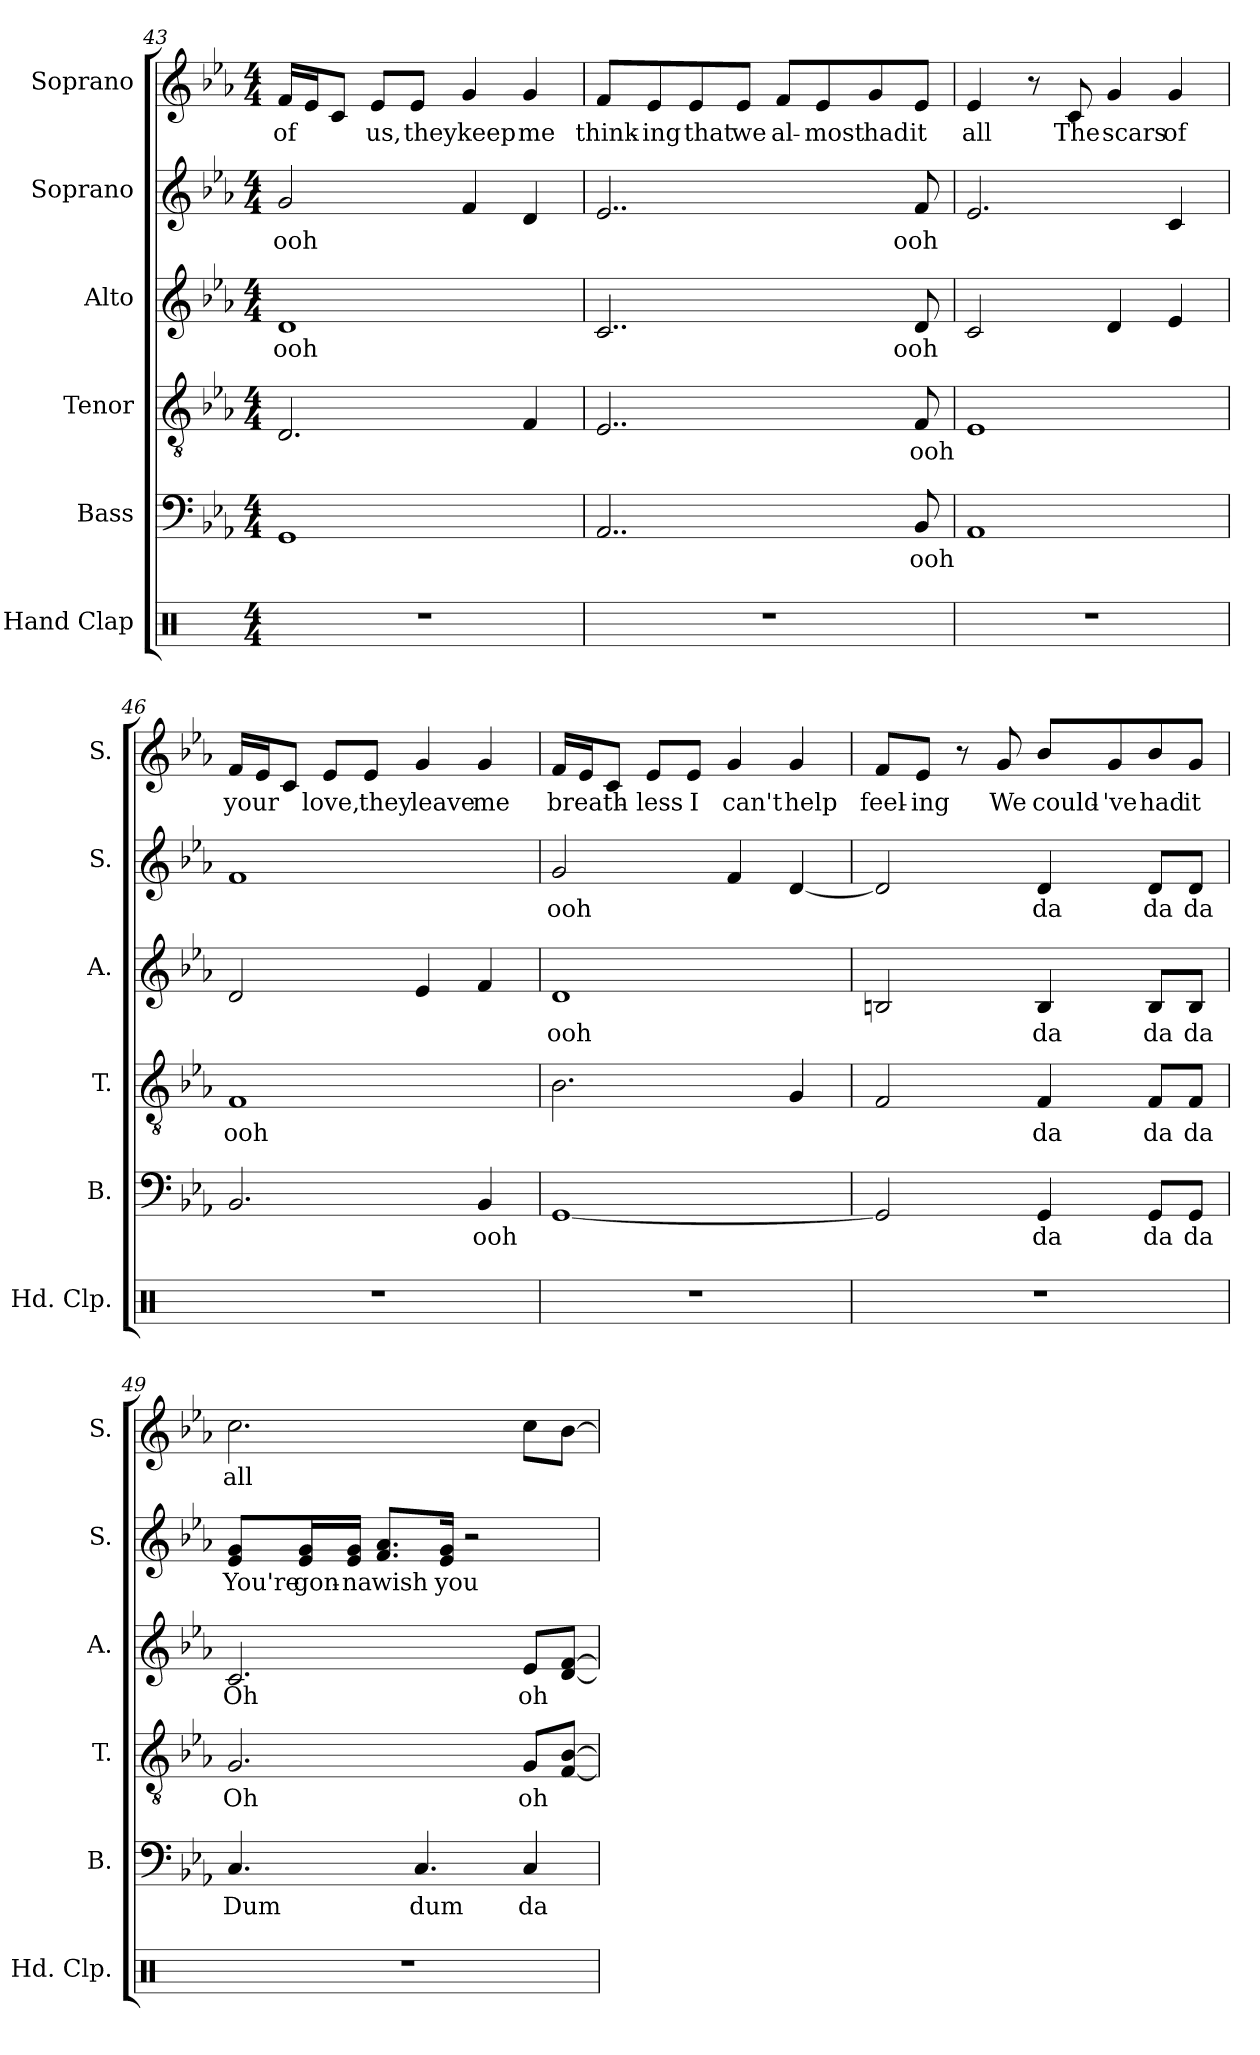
**kern	**kern	**text	**kern	**text	**kern	**text	**kern	**text	**kern	**text
*part6	*part5	*part5	*part4	*part4	*part3	*part3	*part2	*part2	*part1	*part1
*staff6	*staff5	*staff5	*staff4	*staff4	*staff3	*staff3	*staff2	*staff2	*staff1	*staff1
*I"Hand Clap	*I"Bass	*	*I"Tenor	*	*I"Alto	*	*I"Soprano	*	*I"Soprano	*
*I'Hd. Clp.	*I'B.	*	*I'T.	*	*I'A.	*	*I'S.	*	*I'S.	*
*clefX	*clefF4	*	*clefGv2	*	*clefG2	*	*clefG2	*	*clefG2	*
*k[]	*k[b-e-a-]	*	*k[b-e-a-]	*	*k[b-e-a-]	*	*k[b-e-a-]	*	*k[b-e-a-]	*
*M4/4	*M4/4	*	*M4/4	*	*M4/4	*	*M4/4	*	*M4/4	*
=43	=43	=43	=43	=43	=43	=43	=43	=43	=43	=43
!	!	!	!	!	!	!LO:LY:b	!	!LO:LY:b	!	!LO:LY:b
1r	1GG	.	2.D/	.	1d	ooh	2g/	ooh	16f/LL	of
.	.	.	.	.	.	.	.	.	16e-/J	.
.	.	.	.	.	.	.	.	.	8c/J	.
!	!	!	!	!	!	!	!	!	!	!LO:LY:b
.	.	.	.	.	.	.	.	.	8e-/L	us,
!	!	!	!	!	!	!	!	!	!	!LO:LY:b
.	.	.	.	.	.	.	.	.	8e-/J	they
!	!	!	!	!	!	!	!	!	!	!LO:LY:b
.	.	.	.	.	.	.	4f/	.	4g/	keep
!	!	!	!	!	!	!	!	!	!	!LO:LY:b
.	.	.	4F/	.	.	.	4d/	.	4g/	me
=44	=44	=44	=44	=44	=44	=44	=44	=44	=44	=44
!	!	!	!	!	!	!	!	!	!	!LO:LY:b
1r	2..AA-/	.	2..E-/	.	2..c/	.	2..e-/	.	8f/L	think-
!	!	!	!	!	!	!	!	!	!	!LO:LY:b
.	.	.	.	.	.	.	.	.	8e-/	-ing
!	!	!	!	!	!	!	!	!	!	!LO:LY:b
.	.	.	.	.	.	.	.	.	8e-/	that
!	!	!	!	!	!	!	!	!	!	!LO:LY:b
.	.	.	.	.	.	.	.	.	8e-/J	we
!	!	!	!	!	!	!	!	!	!	!LO:LY:b
.	.	.	.	.	.	.	.	.	8f/L	al-
!	!	!	!	!	!	!	!	!	!	!LO:LY:b
.	.	.	.	.	.	.	.	.	8e-/	-most
!	!	!	!	!	!	!	!	!	!	!LO:LY:b
.	.	.	.	.	.	.	.	.	8g/	had
!	!	!LO:LY:b	!	!LO:LY:b	!	!LO:LY:b	!	!LO:LY:b	!	!LO:LY:b
.	8BB-/	ooh	8F/	ooh	8d/	ooh	8f/	ooh	8e-/J	it
!!LO:PB:g=z
=45	=45	=45	=45	=45	=45	=45	=45	=45	=45	=45
!	!	!	!	!	!	!	!	!	!	!LO:LY:b
1r	1AA-	.	1E-	.	2c/	.	2.e-/	.	4e-/	all
.	.	.	.	.	.	.	.	.	8r	.
!	!	!	!	!	!	!	!	!	!	!LO:LY:b
.	.	.	.	.	.	.	.	.	8c/	The
!	!	!	!	!	!	!	!	!	!	!LO:LY:b
.	.	.	.	.	4d/	.	.	.	4g/	scars
!	!	!	!	!	!	!	!	!	!	!LO:LY:b
.	.	.	.	.	4e-/	.	4c/	.	4g/	of
=46	=46	=46	=46	=46	=46	=46	=46	=46	=46	=46
!	!	!	!	!LO:LY:b	!	!	!	!	!	!LO:LY:b
1r	2.BB-/	.	1F	ooh	2d/	.	1f	.	16f/LL	your
.	.	.	.	.	.	.	.	.	16e-/J	.
.	.	.	.	.	.	.	.	.	8c/J	.
!	!	!	!	!	!	!	!	!	!	!LO:LY:b
.	.	.	.	.	.	.	.	.	8e-/L	love,
!	!	!	!	!	!	!	!	!	!	!LO:LY:b
.	.	.	.	.	.	.	.	.	8e-/J	they
!	!	!	!	!	!	!	!	!	!	!LO:LY:b
.	.	.	.	.	4e-/	.	.	.	4g/	leave
!	!	!LO:LY:b	!	!	!	!	!	!	!	!LO:LY:b
.	4BB-/	ooh	.	.	4f/	.	.	.	4g/	me
=47	=47	=47	=47	=47	=47	=47	=47	=47	=47	=47
!	!	!	!	!	!	!LO:LY:b	!	!LO:LY:b	!	!LO:LY:b
1r	[1GG	.	2.B-\	.	1d	ooh	2g/	ooh	16f/LL	breath-
.	.	.	.	.	.	.	.	.	16e-/J	.
.	.	.	.	.	.	.	.	.	8c/J	.
!	!	!	!	!	!	!	!	!	!	!LO:LY:b
.	.	.	.	.	.	.	.	.	8e-/L	-less
!	!	!	!	!	!	!	!	!	!	!LO:LY:b
.	.	.	.	.	.	.	.	.	8e-/J	I
!	!	!	!	!	!	!	!	!	!	!LO:LY:b
.	.	.	.	.	.	.	4f/	.	4g/	can't
!	!	!	!	!	!	!	!	!	!	!LO:LY:b
.	.	.	4G/	.	.	.	[4d/	.	4g/	help
!!LO:LB:g=z
=48	=48	=48	=48	=48	=48	=48	=48	=48	=48	=48
!	!	!	!	!	!	!	!	!	!	!LO:LY:b
1r	2GG/]	.	2F/	.	2Bn/	.	2d/]	.	8f/L	feel-
!	!	!	!	!	!	!	!	!	!	!LO:LY:b
.	.	.	.	.	.	.	.	.	8e-/J	-ing
.	.	.	.	.	.	.	.	.	8r	.
!	!	!	!	!	!	!	!	!	!	!LO:LY:b
.	.	.	.	.	.	.	.	.	8g/	We
!	!	!LO:LY:b	!	!LO:LY:b	!	!LO:LY:b	!	!LO:LY:b	!	!LO:LY:b
.	4GG/	da	4F/	da	4B/	da	4d/	da	8b-/L	could-
!	!	!	!	!	!	!	!	!	!	!LO:LY:b
.	.	.	.	.	.	.	.	.	8g/	-'ve
!	!	!LO:LY:b	!	!LO:LY:b	!	!LO:LY:b	!	!LO:LY:b	!	!LO:LY:b
.	8GG/L	da	8F/L	da	8B/L	da	8d/L	da	8b-/	had
!	!	!LO:LY:b	!	!LO:LY:b	!	!LO:LY:b	!	!LO:LY:b	!	!LO:LY:b
.	8GG/J	da	8F/J	da	8B/J	da	8d/J	da	8g/J	it
=49	=49	=49	=49	=49	=49	=49	=49	=49	=49	=49
!	!	!LO:LY:b	!	!LO:LY:b	!	!LO:LY:b	!	!LO:LY:b	!	!LO:LY:b
1r	4.C/	Dum	2.G/	Oh	2.c/	Oh	8e-/ 8g/L	You're	2.cc\	all
!	!	!	!	!	!	!	!	!LO:LY:b	!	!
.	.	.	.	.	.	.	16e-/ 16g/L	gon-	.	.
!	!	!	!	!	!	!	!	!LO:LY:b	!	!
.	.	.	.	.	.	.	16e-/ 16g/JJ	-na	.	.
!	!	!	!	!	!	!	!	!LO:LY:b	!	!
.	.	.	.	.	.	.	8.f/ 8.a-/L	wish	.	.
!	!	!LO:LY:b	!	!	!	!	!	!	!	!
.	4.C/	dum	.	.	.	.	.	.	.	.
!	!	!	!	!	!	!	!	!LO:LY:b	!	!
.	.	.	.	.	.	.	16e-/ 16g/Jk	you	.	.
.	.	.	.	.	.	.	2r	.	.	.
!	!	!LO:LY:b	!	!LO:LY:b	!	!LO:LY:b	!	!	!	!
.	4C/	da	8G/L	oh	8e-/L	oh	.	.	8cc\L	.
.	.	.	[8F/ [8B-/J	.	[8d/ [8f/J	.	.	.	[8b-\J	.
=	=	=	=	=	=	=	=	=	=	=
*-	*-	*-	*-	*-	*-	*-	*-	*-	*-	*-
